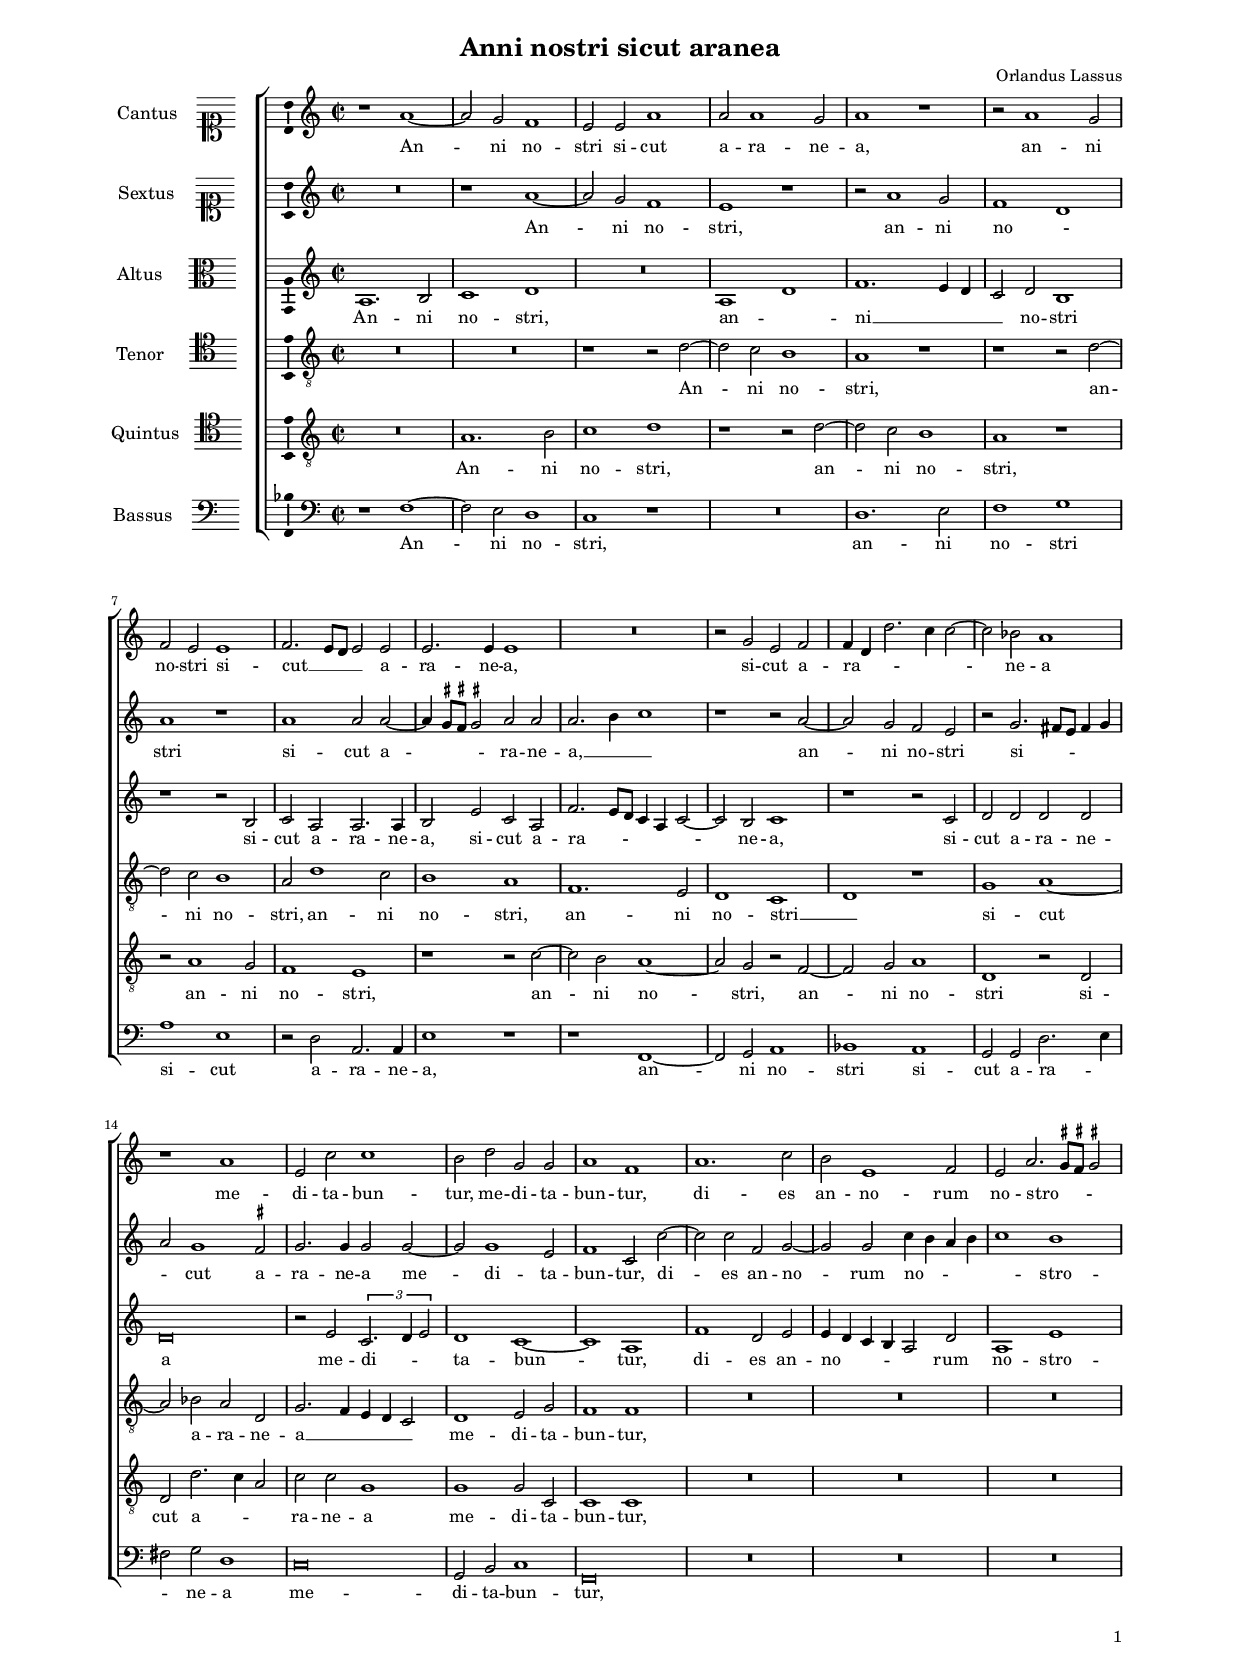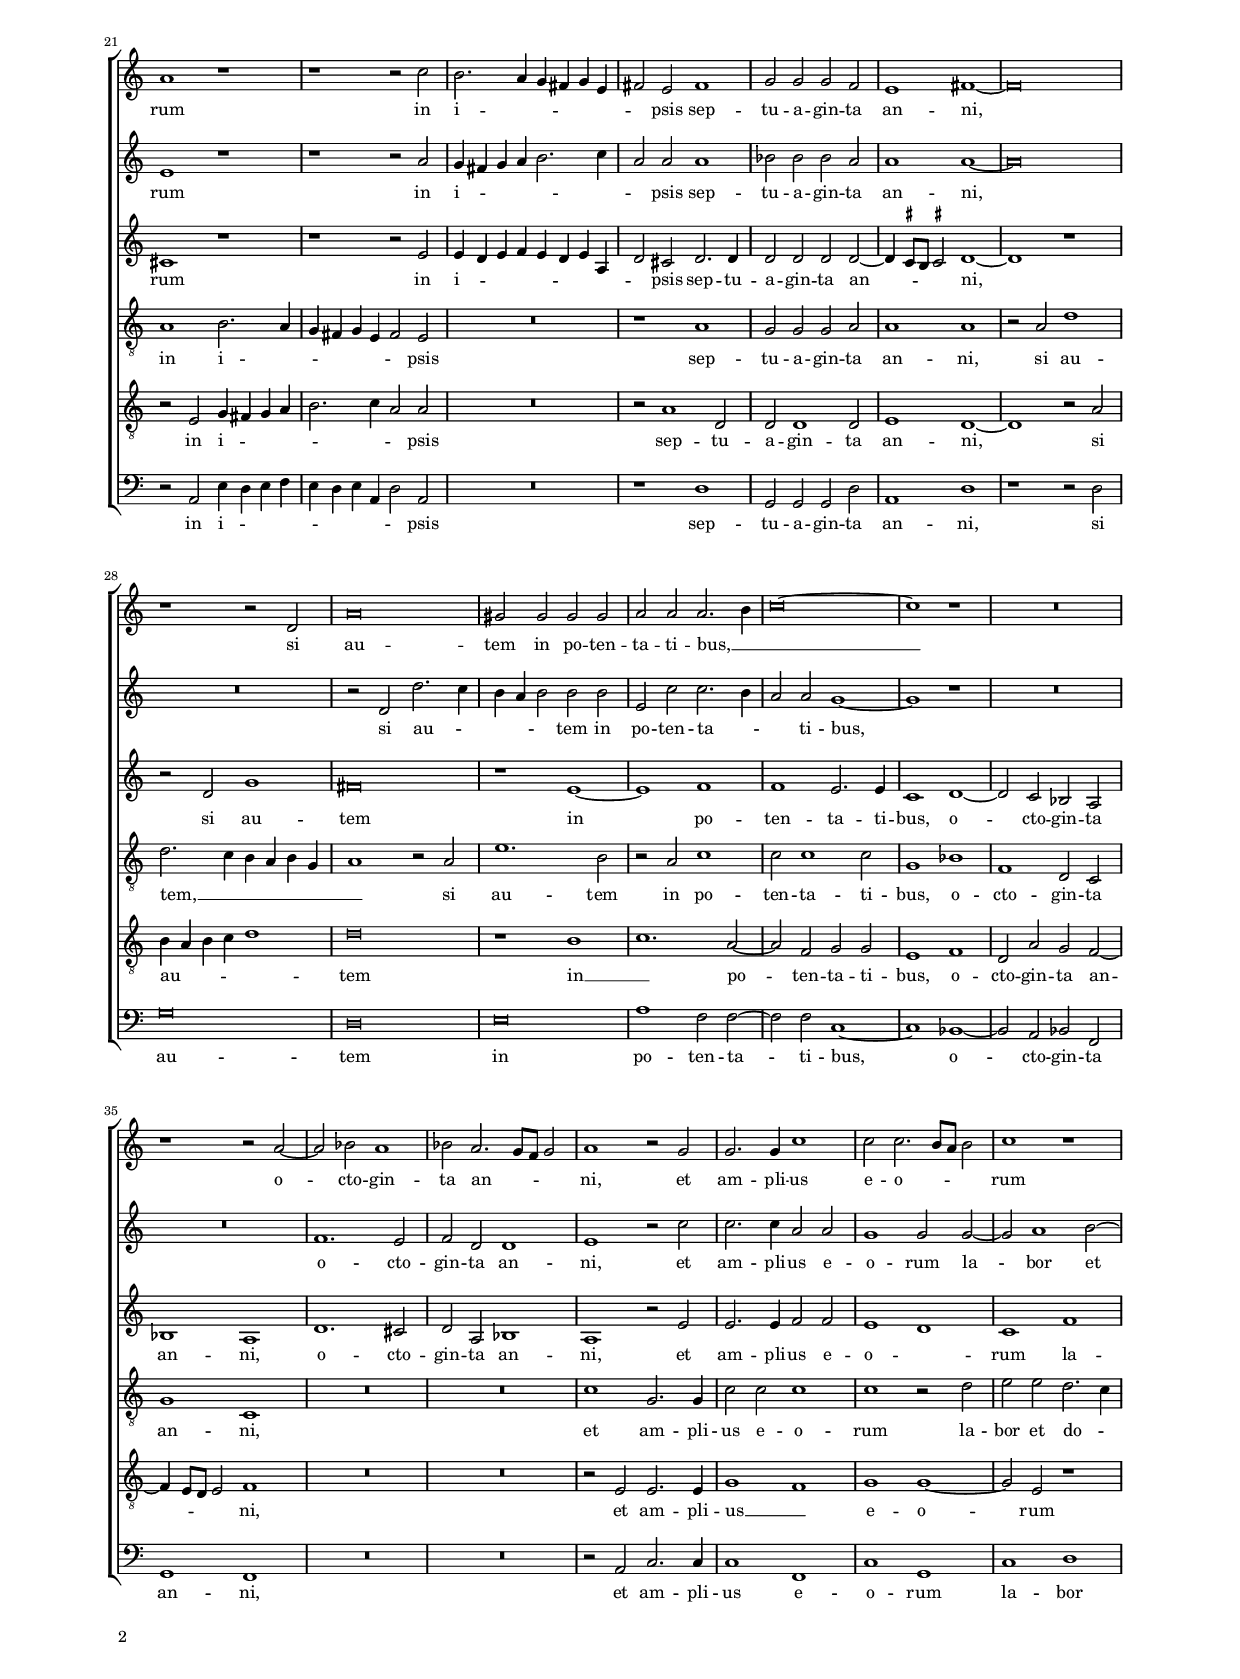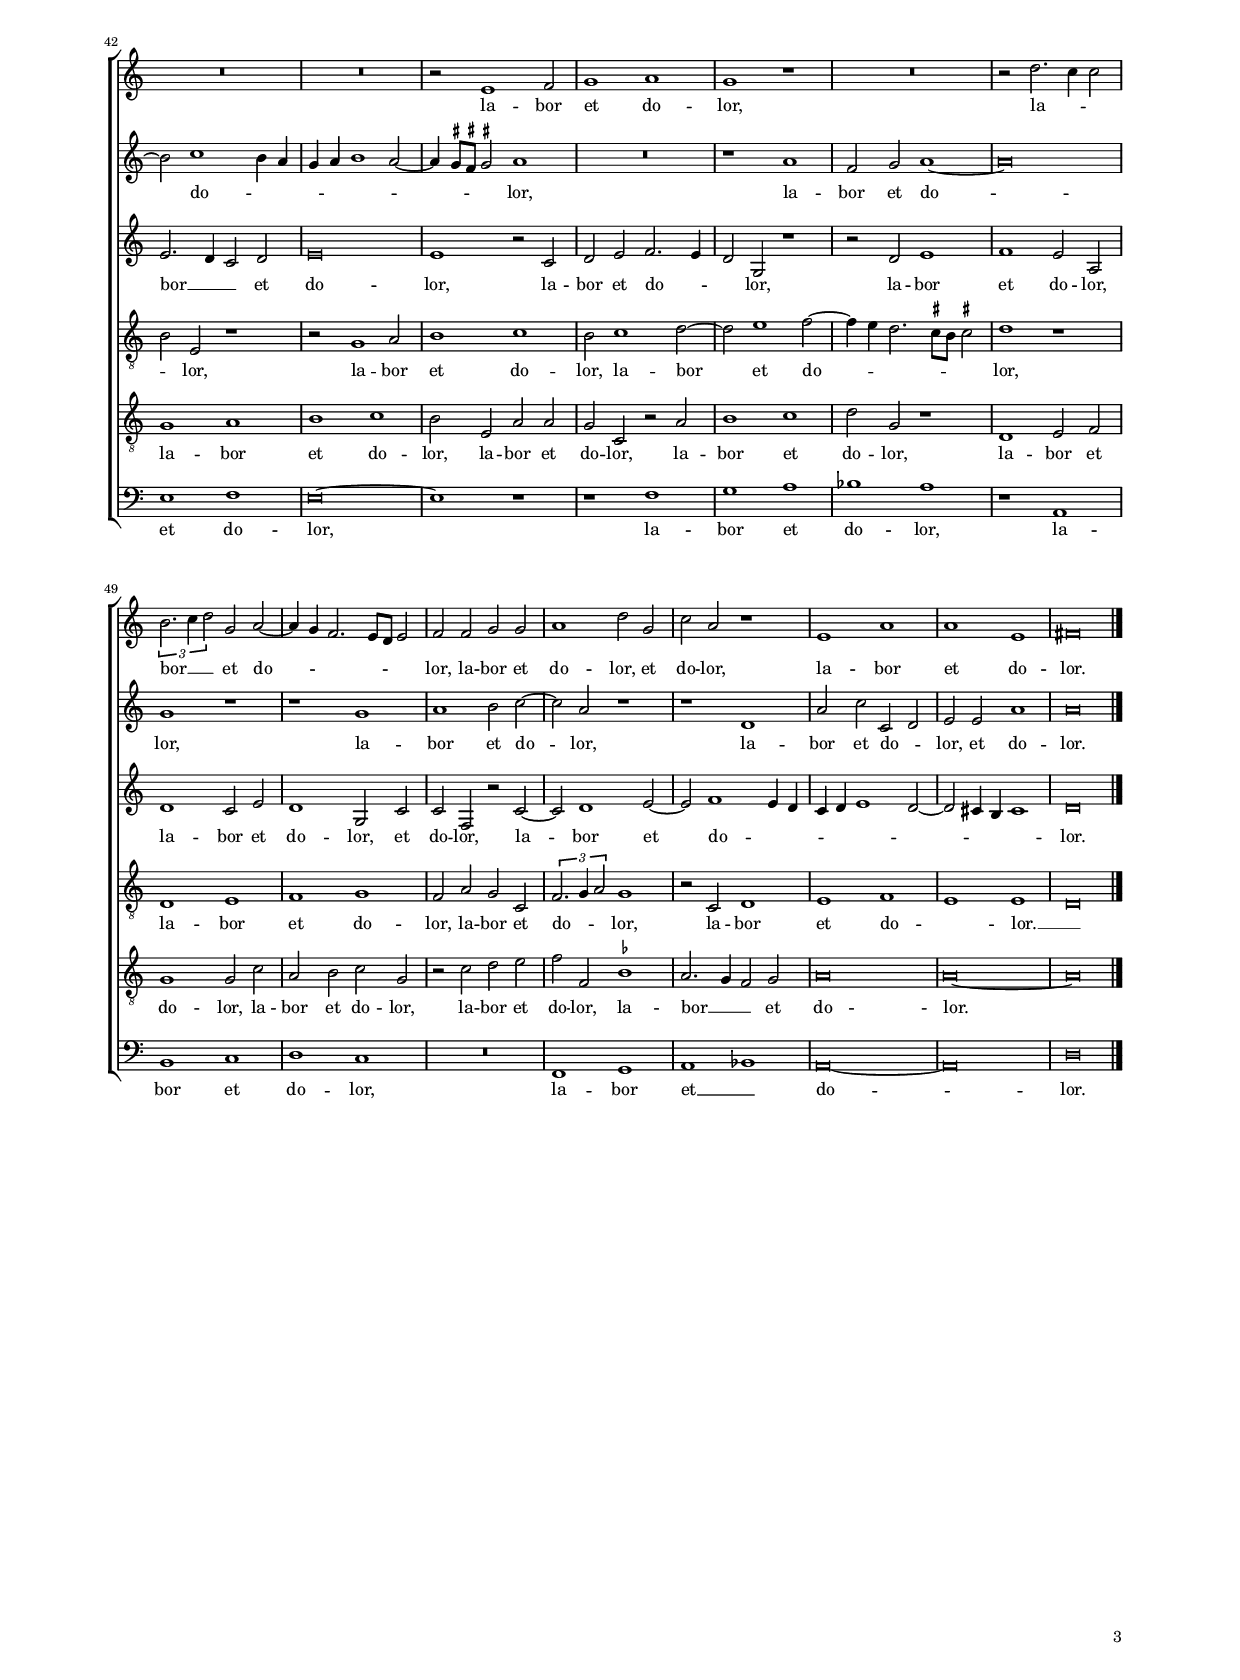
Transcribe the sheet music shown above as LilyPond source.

\header
{
  title="Anni nostri sicut aranea"
  composer="Orlandus Lassus"
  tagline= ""
}

\version "2.22.0"
\include "deutsch.ly"
#(set-global-staff-size 14)
#(ly:set-option 'point-and-click #f)

	
\paper
	{
	top-margin = 1.5 \cm
	bottom-margin = 0.9 \cm
	left-margin = 2 \cm
	right-margin = 2 \cm
	ragged-bottom = ##f
	ragged-last-bottom = ##t
	print-page-number = ##f
	system-system-spacing = #'((basic-distance . 17) (minimum-distance . 14) (padding . 6) (strechability . 250))
    oddFooterMarkup=\markup   \fill-line { "" \fromproperty #'page:page-number-string }
    evenFooterMarkup=\markup  \fill-line { \fromproperty #'page:page-number-string "" }
    last-bottom-spacing = #'((basic-distance . 12) (minimum-distance . 7) (padding . 4))
%	systems-per-page = 3
%	min-systems-per-page = 3
	}

	
global = {
	\key c \major
	\time 2/2 \set Score.measureLength = #(ly:make-moment 2/1)
    \set Score.tempoHideNote = ##t
    \tempo 2 = 90
	\skip 1*2*56 \bar "|."
	}

	m = \melisma
    me = \melismaEnd
        
    ficta = { \once \set suggestAccidentals = ##t }
	
	forget = #(define-music-function (music) (ly:music?) #{
		\accidentalStyle forget
		$music
		\accidentalStyle default
		#})



incipitcantus = \markup { \score {
	{
	\set Staff.instrumentName = \markup { \fontsize #1 "Cantus" }
	\key c \major
	\clef soprano
	s4 \bar ""
	}
	\layout  {
	raggedright = ##t
	indent = 1.6 \cm
	line-width = 2.4 \cm
	\context { \Staff \remove Time_signature_engraver }
	\override Staff.Clef.Y-extent = #'(0 . 0)
	}} \hspace #1 }
	

incipitsextus = \markup { \score {
	{
	\set Staff.instrumentName = \markup { \fontsize #1 "Sextus" }
	\key c \major
	\clef soprano
	s4 \bar ""
	}
	\layout  {
	raggedright = ##t
	indent = 1.6 \cm
	line-width = 2.4 \cm
	\context { \Staff \remove Time_signature_engraver }
	\override Staff.Clef.Y-extent = #'(0 . 0)
	}} \hspace #1 }
      
      
incipitaltus = \markup { \score {
	{
	\set Staff.instrumentName = \markup { \fontsize #1 "Altus" }
	\key c \major
	\clef alto
	s4 \bar ""
	}
	\layout  {
	raggedright = ##t
	indent = 1.6 \cm
	line-width = 2.4 \cm
	\context { \Staff \remove Time_signature_engraver }
	\override Staff.Clef.Y-extent = #'(0 . 0)
	}} \hspace #1 }


incipittenor = \markup { \score {
	{
	\set Staff.instrumentName = \markup { \fontsize #1 "Tenor" }
	\key c \major
	\clef tenor
	s4 \bar ""
	}
	\layout  {
	raggedright = ##t
	indent = 1.6 \cm
	line-width = 2.4 \cm
	\context { \Staff \remove Time_signature_engraver }
	\override Staff.Clef.Y-extent = #'(0 . 0)
	}} \hspace #1 }
      
      
incipitquintus = \markup { \score {
	{
	\set Staff.instrumentName = \markup { \fontsize #1 "Quintus" }
	\key c \major
	\clef tenor
	s4 \bar ""
	}
	\layout  {
	raggedright = ##t
	indent = 1.6 \cm
	line-width = 2.4 \cm
	\context { \Staff \remove Time_signature_engraver }
	\override Staff.Clef.Y-extent = #'(0 . 0)
	}} \hspace #1 }
      
      
incipitbassus = \markup { \score {
	{
	\set Staff.instrumentName = \markup { \fontsize #1 "Bassus" }
	\key c \major
	\clef bass
	s4 \bar ""
	}
	\layout  {
	raggedright = ##t
	indent = 1.6 \cm
	line-width = 2.4 \cm
	\context { \Staff \remove Time_signature_engraver }
	\override Staff.Clef.Y-extent = #'(0 . 0)
	}} \hspace #1 }


cantus =  \relative c''
	{
	r1 a~
	a2 g f1
	e2 e a1
	a2 a1 g2
%5
	a1 r |
	r2 a1 g2
	f2 e e1
	f2. \m e8 d e2 \me e
	e2. e4 e1
%10
	R\breve |
	r2 g e f
	f4 \m d d'2. c4 c2~
	c2 \me b a1
	r1 a
%15
	e2 c' c1 |
	h2 d g, g
	a1 f
	a1. c2
	h2 e,1 f2
%20
	e2 a2. \m \ficta gis8 \ficta fis \ficta gis!2 \me |
	a1 r
	r1 r2 c
	h2. \m a4 g fis g e
	fis2 \me e fis1
%25
	g2 g g f |
	e1 fis~
	fis\breve
	r1 r2 d
	a'\breve
%30
	gis2 gis gis gis |
	a2 a a2. \m h4
	c\breve~
	c1 \me r
	R\breve
%35
	r1 r2 a~ |
	a2 b a1
	b2 a2. \m g8 f g2 \me
	a1 r2 g
	g2. g4 c1
%40
	c2 c2. \m h8 a h2 \me |
	c1 r
	R\breve
	R\breve
	r2 e,1 f2
%45
	g1 a |
	g1 r
	R\breve
	r2 d'2. \m c4 c2 \me
	\tuplet 3/2 { h2. \m c4 d2 \me } g,2 a~
%50
	a4 \m g f2. e8 d e2 \me |
	f2 f g g
	a1 d2 g,
	c2 a r1
	e1 a
%55
	a1 e |
	fis\breve |
	}
	

sextus = \relative c''
	{
	R\breve
	r1 a~
	a2 g f1
	e1 r
%5
	r2 a1 g2 |
	f1 \m d \me
	a'1 r
	a1 a2 a~
	a4 \m \ficta gis8 \ficta fis \ficta gis!2 \me a a
%10
	a2. \m h4 c1 \me |
	r1 r2 a~
	a2 g f e
	r2 g2. \m fis8 e fis4 g
	a2 \me g1 \ficta fis2
%15
	g2. g4 g2 g~ |
	g2 g1 e2
	f1 c2 c'~
	c2 c f, g~
	g2 g c4 \m h a h
%20
	c1 \me h |
	e,1 r
	r1 r2 a
	g4 \m fis g a h2. c4
	a2 \me a a1
%25
	b2 b b a |
	a1 a~
	a\breve
	R\breve
	r2 d, d'2. \m c4
%30
	h4 a h2 \me h h |
	e,2 c' c2. \m h4
	a2 \me a g1~
	g1 r
	R\breve
%35
	R\breve |
	f1. e2
	f2 d d1
	e1 r2 c'
	c2. c4 a2 a
%40
	g1 g2 g~ |
	g2 a1 h2~
	h2 c1 \m h4 a
	g4 a h1 a2~
	a4 \ficta gis8 \ficta fis \ficta gis!2 \me a1
%45
	R\breve |
	r1 a
	f2 g a1~
	a\breve
	g1 r
%50
	r1 g |
	a1 h2 c~
	c2 a r1
	r1 d,
	a'2 c c, \m d \me
%55
	e2 e a1 |
	a\breve |
	}

altus =  \relative c'
	{
	a1. h2
	c1 d
	R\breve
	a1 \m d \me
%5
	f1. \m e4 d |
	c2 \me d h1
	r1 r2 h
	c2 a a2. a4
	h2 e c a
%10
	f'2. \m e8 d c4 a c2~ |
	c2 \me h c1
	r1 r2 c
	d2 d d d
	d\breve
%15
	r2 e \tuplet 3/2 { c2. \m d4 e2 \me } |
	d1 c~
	c1 a
	f'1 d2 e
	e4 \m d c h a2 \me d
%20
	a1 e' |
	cis1 r
	r1 r2 e
	e4 \m d e f e d e a,
	d2 \me cis d2. d4
%25
	d2 d d d~ |
	d4 \m \ficta cis8 h \ficta cis!2 \me d1~
	d1 r
	r2 d g1
	fis\breve
%30
	r1 e~ |
	e1 f
	f1 e2. e4
	c1 d~
	d2 c b a
%35
	b1 a |
	d1. cis2
	d2 a b1
	a1 r2 e'
	e2. e4 f2 f
%40
	e1 \m d \me |
	c1 f
	e2. \m d4 c2 \me d
	e\breve
	e1 r2 c
%45
	d2 e f2. \m e4 |
	d2 \me g, r1
	r2 d' e1
	f1 e2 a,
	d1 c2 e
%50
	d1 g,2 c |
	c2 f, r c'~
	c2 d1 e2~
	e2 f1 \m e4 d
	c4 d e1 d2~
%55
	d2 cis4 h cis1 \me |
	d\breve |
	}


tenor =  \relative c'
	{
	R\breve
	R\breve
	r1 r2 d~
	d2 c h1
%5
	a1 r |
	r1 r2 d~
	d2 c h1
	a2 d1 c2
	h1 a
%10
	f1. e2 |
	d1 c \m
	d1 \me r
	g1 a~
	a2 b2 a d,
%15
	g2. \m f4 e d c2 \me |
	d1 e2 g
	f1 f
	R\breve
	R\breve
%20
	R\breve |
	a1 h2. \m a4
	g4 fis g e fis2 \me e
	R\breve
	r1 a
%25
	g2 g g a |
	a1 a
	r2 a d1
	d2. \m c4 h4 a h g
	a1 \me r2 a
%30
	e'1. h2 |
	r2 a c1
	c2 c1 c2
	g1 b
	f1 d2 c
%35
	g'1 c, |
	R\breve
	R\breve
	c'1 g2. g4
	c2 c c1
%40
	c1 r2 d |
	e2 e d2. \m c4
	h2 \me e, r1
	r2 g1 a2
	h1 c
%45
	h2 c1 d2~ |
	d2 e1 f2~
	f4 \m e d2. \ficta cis8 h \ficta cis!2 \me
	d1 r
	d,1 e
%50
	f1 g |
	f2 a g c,
	\tuplet 3/2 { f2. \m g4 a2 \me } g1
	r2 c, d1
	e1 f \m
%55
	e1 \me e \m |
	d\breve \me |
	}

	
quintus  =  \relative c'
	{
	R\breve
	a1. h2
	c1 d
	r1 r2 d~
%5
	d2 c h1 |
	a1 r
	r2 a1 g2
	f1 e
	r1 r2 c'~
%10
	c2 h a1~ |
	a2 g r f~
	f2 g a1
	d,1 r2 d
	d2 d'2. \m c4 a2 \me
%15
	c2 c g1 |
	g1 g2 c,
	c1 c
	R\breve
	R\breve
%20
	R\breve |
	r2 e g4 \m fis g a
	h2. c4 a2 \me a
	R\breve
	r2 a1 d,2
%25
	d2 d1 d2 |
	e1 d~
	d1 r2 a'
	h4 \m a h c d1 \me
	d\breve
%30
	r1 h \m |
	c1. \me a2~
	a2 f g g
	e1 f
	d2 a' g f~
%35
	f4 \m e8 d e2 \me f1 |
	R\breve
	R\breve
	r2 e e2. e4
	g1 \m f \me
%40
	g1 g~ |
	g2 e r1
	g1 a
	h1 c
	h2 e, a a
%45
	g2 c, r a' |
	h1 c
	d2 g, r1
	d1 e2 f
	g1 g2 c
%50
	a2 h c g |
	r2 c d e
	f2 f, \ficta b1
	a2. \m g4 f2 \me g
	a\breve
%55
	a\breve~
	a\breve |
	}


bassus  =  \relative c
	{
	r1 f~
	f2 e d1
	c1 r
	R\breve
%5
	d1. e2 |
	f1 g
	a1 e
	r2 d a2. a4
	e'1 r
%10
	r1 f,~ |
	f2 g a1
	b1 a
	g2 g d'2. \m e4
	fis2 \me g d1
%15
	c\breve |
	g2 h c1
	f,\breve
	R\breve
	R\breve
%20
	R\breve |
	r2 a e'4 \m d e f
	e4 d e a, d2 \me a
	R\breve
	r1 d
%25
	g,2 g g d' |
	a1 d
	r1 r2 d
	g\breve
	d\breve
%30
	e\breve |
	a1 f2 f~
	f2 f c1~
	c1 b~
	b2 a b f
%35
	g1 f |
	R\breve
	R\breve
	r2 a c2. c4
	c1 f,
%40
	c'1 g |
	c1 d
	e1 f
	e\breve~
	e1 r
%45
	r1 f |
	g1 a
	b1 a
	r1 a,
	h1 c
%50
	d1 c |
	R\breve
	f,1 g
	a1 \m b \me
	a\breve~
%55
	a\breve |
	d\breve |
	}
	
lyricscantus = \lyricmode {
	An -- ni no -- stri si -- cut a -- ra -- ne -- a,
	an -- ni no -- stri si -- cut __ a -- ra -- ne -- a,
	si -- cut a -- ra -- ne -- a me -- di -- ta -- bun -- tur,
	me -- di -- ta -- bun -- tur,
	di -- es an -- no -- rum no -- stro -- rum in i -- psis
	sep -- tu -- a -- gin -- ta an -- ni,
	si au -- tem in po -- ten -- ta -- ti -- bus, __
	o -- cto -- gin -- ta an -- ni,
	et am -- pli -- us e -- o -- rum la -- bor et do -- lor,
	la -- bor __ et do -- lor,
	la -- bor et do -- lor,
	et do -- lor,
	la -- bor et do -- lor.
	}

	
lyricssextus = \lyricmode {
	An -- ni no -- stri,
	an -- ni no -- stri si -- cut a -- ra -- ne -- a, __
	an -- ni no -- stri si -- cut a -- ra -- ne -- a me -- di -- ta -- bun -- tur,
	di -- es an -- no -- rum no -- stro -- rum
	in i -- psis sep -- tu -- a -- gin -- ta an -- ni,
	si au -- tem in po -- ten -- ta -- ti -- bus,
	o -- cto -- gin -- ta an -- ni,
	et am -- pli -- us e -- o -- rum la -- bor et do -- lor,
	la -- bor et do -- lor,
	la -- bor et do -- lor,
	la -- bor et do -- lor,
	et do -- lor.
	}
	
	
lyricsaltus = \lyricmode {
	An -- ni no -- stri,
	an -- ni __ no -- stri si -- cut a -- ra -- ne -- a,
	si -- cut a -- ra -- ne -- a,
	si -- cut a -- ra -- ne -- a me -- di -- ta -- bun -- tur,
	di -- es an -- no -- rum no -- stro -- rum
	in i -- psis sep -- tu -- a -- gin -- ta an -- ni,
	si au -- tem in po -- ten -- ta -- ti -- bus,
	o -- cto -- gin -- ta an -- ni,
	o -- cto -- gin -- ta an -- ni,
	et am -- pli -- us e -- o -- rum la -- bor __ et do -- lor,
	la -- bor et do -- lor,
	la -- bor et do -- lor,
	la -- bor et do -- lor,
	et do -- lor,
	la -- bor et do -- lor.
	}
	

lyricstenor = \lyricmode {
	An -- ni no -- stri,
	an -- ni no -- stri,
	an -- ni no -- stri,
	an -- ni no -- stri __ si -- cut a -- ra -- ne -- a __
	me -- di -- ta -- bun -- tur,
	in i -- psis sep -- tu -- a -- gin -- ta an -- ni,
	si au -- tem, __
	si au -- tem in po -- ten -- ta -- ti -- bus,
	o -- cto -- gin -- ta an -- ni,
	et am -- pli -- us e -- o -- rum la -- bor et do -- lor,
	la -- bor et do -- lor,
	la -- bor et do -- lor,
	la -- bor et do -- lor,
	la -- bor et do -- lor,
	la -- bor et do -- lor. __
	}

	
lyricsquintus = \lyricmode {
	An -- ni no -- stri,
	an -- ni no -- stri,
	an -- ni no -- stri,
	an -- ni no -- stri,
	an -- ni no -- stri si -- cut a -- ra -- ne -- a
	me -- di -- ta -- bun -- tur,
	in i -- psis sep -- tu -- a -- gin -- ta an -- ni,
	si au -- tem in __ po -- ten -- ta -- ti -- bus,
	o -- cto -- gin -- ta an -- ni,
	et am -- pli -- us __ e -- o -- rum la -- bor et do -- lor,
	la -- bor et do -- lor,
	la -- bor et do -- lor,
	la -- bor et do -- lor,
	la -- bor et do -- lor,
	la -- bor et do -- lor,
	la -- bor __ et do -- lor.
	}
	
	
lyricsbassus = \lyricmode {
	An -- ni no -- stri,
	an -- ni no -- stri si -- cut a -- ra -- ne -- a,
	an -- ni no -- stri si -- cut a -- ra -- ne -- a
	me -- di -- ta -- bun -- tur,
	in i -- psis sep -- tu -- a -- gin -- ta an -- ni,
	si au -- tem in po -- ten -- ta -- ti -- bus,
	o -- cto -- gin -- ta an -- ni,
	et am -- pli -- us e -- o -- rum la -- bor et do -- lor,
	la -- bor et do -- lor,
	la -- bor et do -- lor,
	la -- bor et __ do -- lor.
	}
	

\score
{  
    \transpose c c {
	\new ChoirStaff \with { \override StaffGrouper.staff-staff-spacing.basic-distance = #12 }
	<<
	
	\new Staff << \global
	\new Voice="v1" {
		\set Staff.instrumentName=\incipitcantus
		\set Staff.midiInstrument = "reed organ"
		\clef violin
		\cantus }
	\new Lyrics \lyricsto "v1" {\lyricscantus }
	>>
	
	
	\new Staff << \global
	\new Voice="v6" {
		\set Staff.instrumentName=\incipitsextus
		\set Staff.midiInstrument = "reed organ"
		\clef violin 
		\sextus}
	\new Lyrics \lyricsto "v6" {\lyricssextus }
	>>

	
	\new Staff << \global
	\new Voice="v2" {
		\set Staff.instrumentName=\incipitaltus
		\set Staff.midiInstrument = "reed organ"
		\clef violin 
		\altus}
	\new Lyrics \lyricsto "v2" {\lyricsaltus }
	>>

	
	\new Staff << \global
	\new Voice="v3" {
		\set Staff.instrumentName=\incipittenor
		\set Staff.midiInstrument = "reed organ"
		\clef "G_8"
		\tenor }
	\new Lyrics \lyricsto "v3" {\lyricstenor }
	>>
	
	
	\new Staff << \global
	\new Voice="v5" {
		\set Staff.instrumentName=\incipitquintus
		\set Staff.midiInstrument = "reed organ"
		\clef "G_8"
		\quintus}
	\new Lyrics \lyricsto "v5" {\lyricsquintus }
	>>
	
	
	\new Staff << \global
	\new Voice="v4" {
		\set Staff.instrumentName=\incipitbassus
		\set Staff.midiInstrument = "reed organ"
		\clef bass 
		\bassus }
	\new Lyrics \lyricsto "v4" {\lyricsbassus}
	>>
	
	>>
    } % transpose
		
	\layout
	{
    indent = 2.5 \cm
%	\context { \Lyrics \override VerticalAxisGroup.nonstaff-relatedstaff-spacing.padding = #2 }
%	\context { \Lyrics \override LyricText.font-size = #1 }
	\context { \Staff \override TimeSignature.break-visibility = #end-of-line-invisible }
    \context { \Staff \consists "Ambitus_engraver" }
%	\context { \Voice \override Slur.transparent = ##t }
	\context { \Score \override BarNumber.padding = #2 }
	\context { \Voice \override NoteHead.style = #'baroque }
	}
	
\midi
	{
	}
	
}


% EOF
